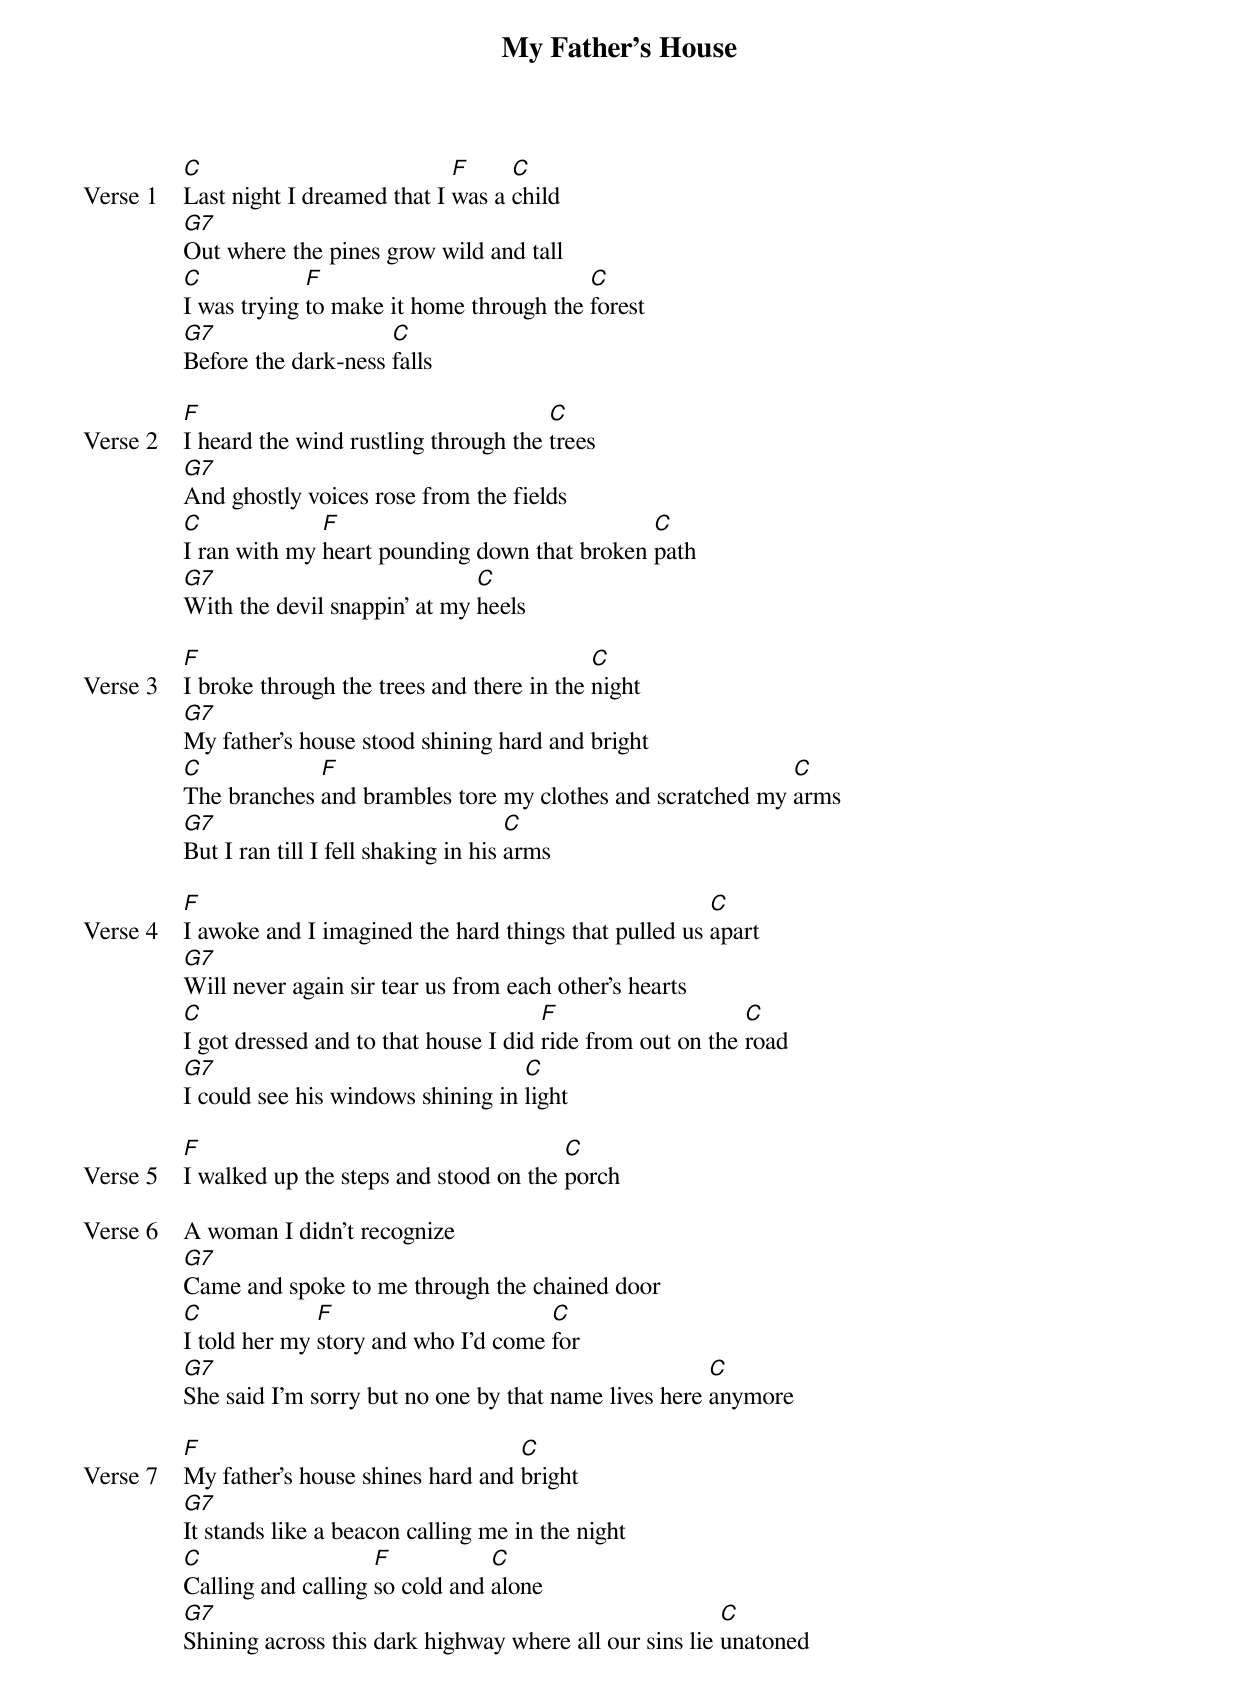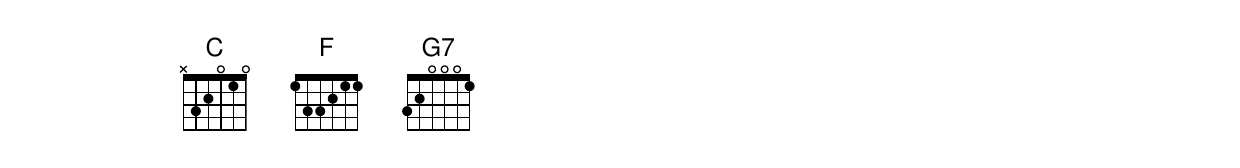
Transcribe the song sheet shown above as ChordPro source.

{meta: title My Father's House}
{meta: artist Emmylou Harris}
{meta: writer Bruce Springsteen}

{start_of_verse: Verse 1}
[C]Last night I dreamed that I [F]was a [C]child
[G7]Out where the pines grow wild and tall
[C]I was trying [F]to make it home through the [C]forest
[G7]Before the dark-ness [C]falls
{end_of_verse}

{start_of_verse: Verse 2}
[F]I heard the wind rustling through the [C]trees
[G7]And ghostly voices rose from the fields
[C]I ran with my [F]heart pounding down that broken [C]path
[G7]With the devil snappin' at my [C]heels
{end_of_verse}

{start_of_verse: Verse 3}
[F]I broke through the trees and there in the [C]night
[G7]My father's house stood shining hard and bright
[C]The branches [F]and brambles tore my clothes and scratched my [C]arms
[G7]But I ran till I fell shaking in his [C]arms
{end_of_verse}

{start_of_verse: Verse 4}
[F]I awoke and I imagined the hard things that pulled us [C]apart
[G7]Will never again sir tear us from each other's hearts
[C]I got dressed and to that house I did [F]ride from out on the [C]road
[G7]I could see his windows shining in [C]light
{end_of_verse}

{start_of_verse: Verse 5}
[F]I walked up the steps and stood on the [C]porch
{end_of_verse}

{start_of_verse: Verse 6}
A woman I didn't recognize
[G7]Came and spoke to me through the chained door
[C]I told her my [F]story and who I'd come [C]for
[G7]She said I'm sorry but no one by that name lives here [C]anymore
{end_of_verse}

{start_of_verse: Verse 7}
[F]My father's house shines hard and [C]bright
[G7]It stands like a beacon calling me in the night
[C]Calling and calling [F]so cold and [C]alone
[G7]Shining across this dark highway where all our sins lie [C]unatoned
{end_of_verse}
